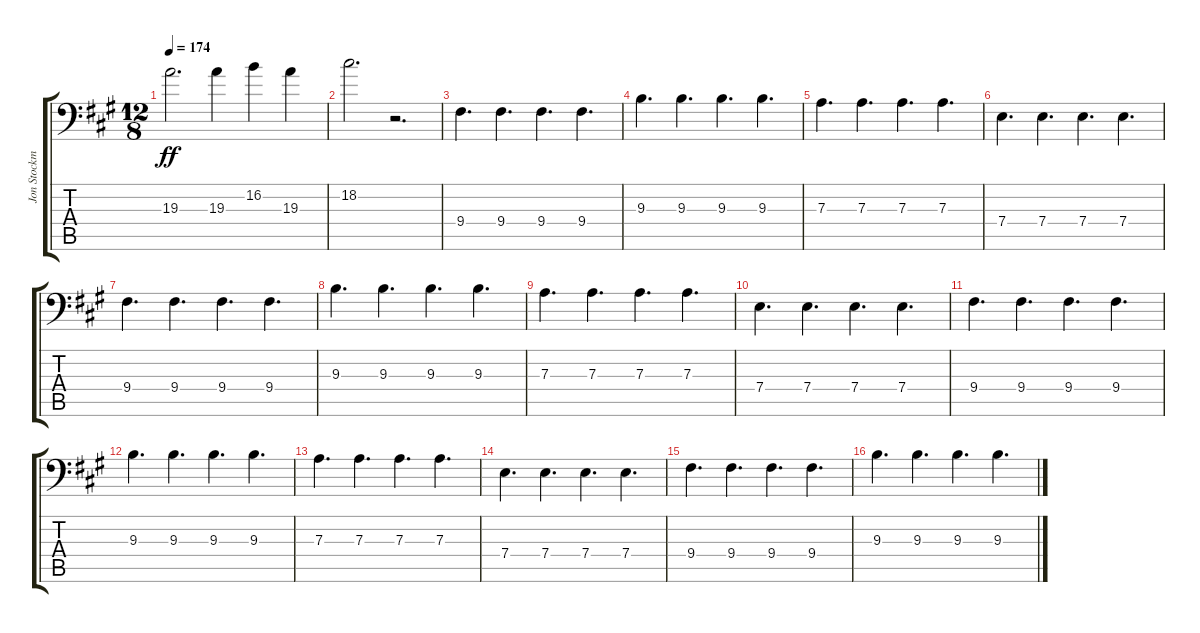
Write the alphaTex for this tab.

\track ("Jon Stockman (6-str. bass)" "Jon Stockm") {instrument electricbassfinger}
\staff {score tabs}
\tuning (C3 G2 D2 A1 E1 B0) {hide}
\ts (12 8)
\tempo 174
\clef f4
\ks a
19.3.2{d dy ff} 19.3.4 16.2.4 19.3.4 |
18.2.2{d} r.2{d} |
9.4.4{d} 9.4.4{d} 9.4.4{d} 9.4.4{d} |
9.3.4{d} 9.3.4{d} 9.3.4{d} 9.3.4{d} |
7.3.4{d} 7.3.4{d} 7.3.4{d} 7.3.4{d} |
7.4.4{d} 7.4.4{d} 7.4.4{d} 7.4.4{d} |
9.4.4{d} 9.4.4{d} 9.4.4{d} 9.4.4{d} |
9.3.4{d} 9.3.4{d} 9.3.4{d} 9.3.4{d} |
7.3.4{d} 7.3.4{d} 7.3.4{d} 7.3.4{d} |
7.4.4{d} 7.4.4{d} 7.4.4{d} 7.4.4{d} |
9.4.4{d} 9.4.4{d} 9.4.4{d} 9.4.4{d} |
9.3.4{d} 9.3.4{d} 9.3.4{d} 9.3.4{d} |
7.3.4{d} 7.3.4{d} 7.3.4{d} 7.3.4{d} |
7.4.4{d} 7.4.4{d} 7.4.4{d} 7.4.4{d} |
9.4.4{d} 9.4.4{d} 9.4.4{d} 9.4.4{d} |
9.3.4{d} 9.3.4{d} 9.3.4{d} 9.3.4{d}
